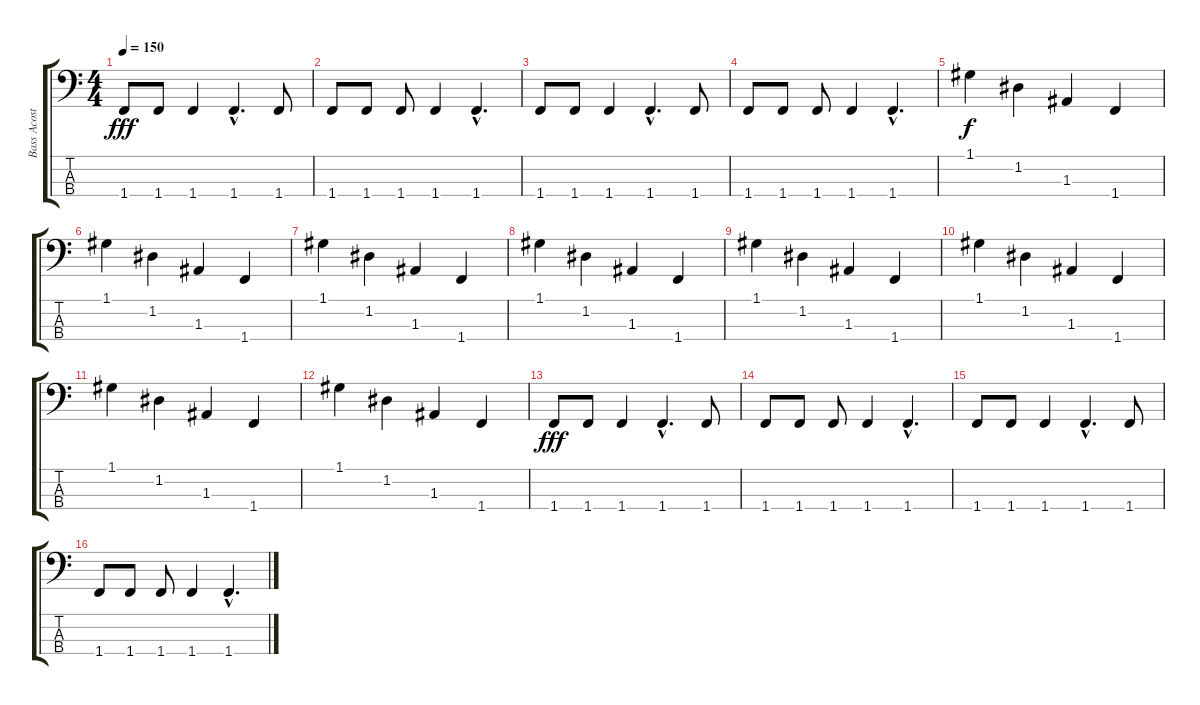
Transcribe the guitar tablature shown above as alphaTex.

\track ("Bass Acostic" "Bass Acost") {instrument acousticbass}
\staff {score tabs}
\tuning (G2 D2 A1 E1) {hide}
\ts (4 4)
\tempo 150
\clef f4
\ks c
1.4.8{dy fff} 1.4.8 1.4.4 1.4{hac}.4{d} 1.4.8 |
1.4.8 1.4.8 1.4.8 1.4.4 1.4{hac}.4{d} |
1.4.8 1.4.8 1.4.4 1.4{hac}.4{d} 1.4.8 |
1.4.8 1.4.8 1.4.8 1.4.4 1.4{hac}.4{d} |
1.1.4{dy f} 1.2.4 1.3.4 1.4.4 |
1.1.4 1.2.4 1.3.4 1.4.4 |
1.1.4 1.2.4 1.3.4 1.4.4 |
1.1.4 1.2.4 1.3.4 1.4.4 |
1.1.4 1.2.4 1.3.4 1.4.4 |
1.1.4 1.2.4 1.3.4 1.4.4 |
1.1.4 1.2.4 1.3.4 1.4.4 |
1.1.4 1.2.4 1.3.4 1.4.4 |
1.4.8{dy fff} 1.4.8 1.4.4 1.4{hac}.4{d} 1.4.8 |
1.4.8 1.4.8 1.4.8 1.4.4 1.4{hac}.4{d} |
1.4.8 1.4.8 1.4.4 1.4{hac}.4{d} 1.4.8 |
1.4.8 1.4.8 1.4.8 1.4.4 1.4{hac}.4{d}
